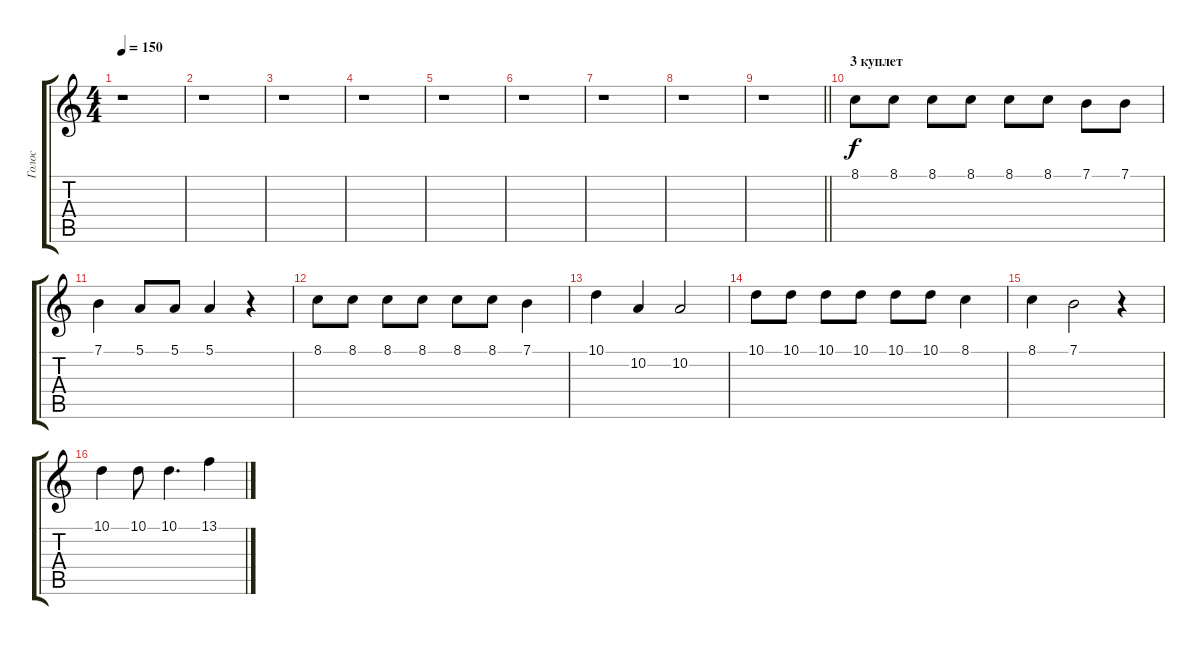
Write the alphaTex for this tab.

\track ("Голос" "Голос") {instrument lead1square}
\staff {score tabs}
\tuning (E4 B3 G3 D3 A2 E2) {hide}
\ts (4 4)
\tempo 150
\clef g2
\ks c
r.1{dy f} |
r.1 |
r.1 |
r.1 |
r.1 |
r.1 |
r.1 |
r.1 |
\barLineRight lightlight
r.1 |
\section ("" "3 куплет")
8.1.8 8.1.8 8.1.8 8.1.8 8.1.8 8.1.8 7.1.8 7.1.8 |
7.1.4 5.1.8 5.1.8 5.1.4 r.4 |
8.1.8 8.1.8 8.1.8 8.1.8 8.1.8 8.1.8 7.1.4 |
10.1.4 10.2.4 10.2.2 |
10.1.8 10.1.8 10.1.8 10.1.8 10.1.8 10.1.8 8.1.4 |
8.1.4 7.1.2 r.4 |
10.1.4 10.1.8 10.1.4{d} 13.1.4
